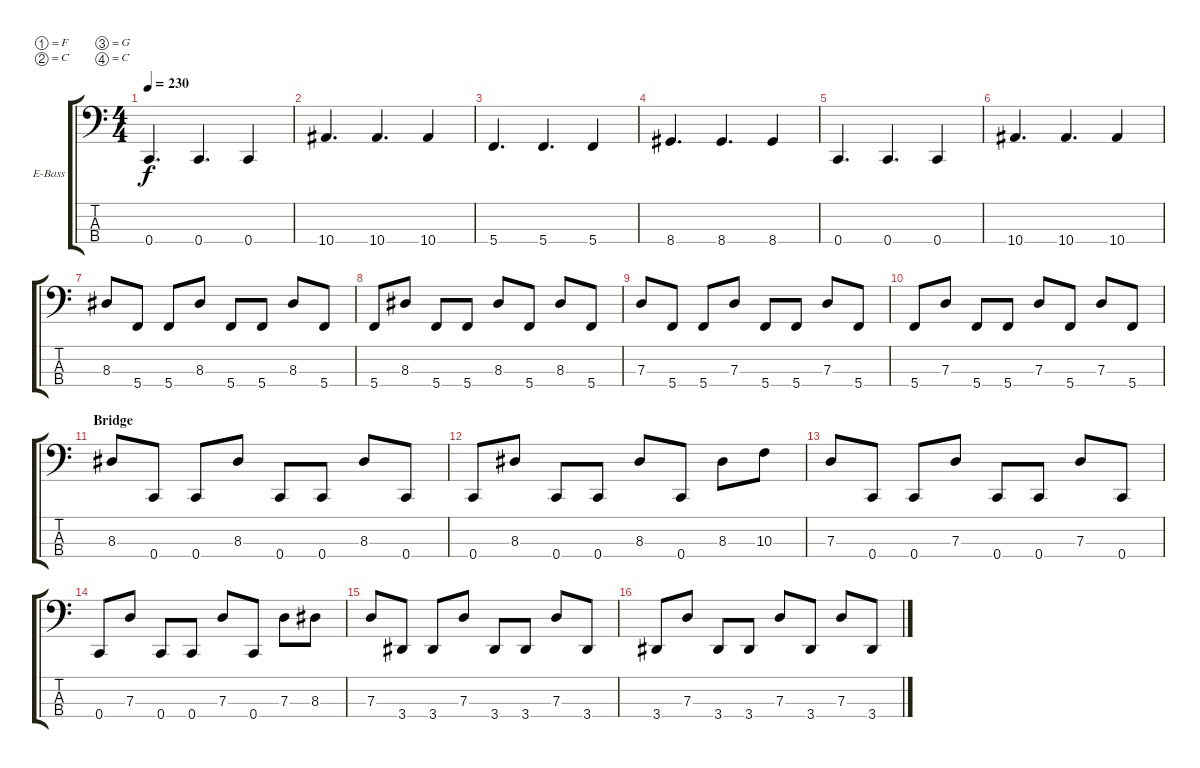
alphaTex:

\defaultSystemsLayout 4
\bracketExtendMode groupsimilarinstruments
\firstSystemTrackNameOrientation horizontal
\otherSystemsTrackNameOrientation horizontal
\track ("Electric Bass" "E-Bass") {instrument electricbassfinger}
\staff {score tabs}
\tuning (F2 C2 G1 C1)
\ts (4 4)
\tempo 230
\clef f4
\ks c
0.4.4{d dy f} 0.4.4{d} 0.4.4 |
10.4.4{d} 10.4.4{d} 10.4.4 |
5.4.4{d} 5.4.4{d} 5.4.4 |
8.4.4{d} 8.4.4{d} 8.4.4 |
0.4.4{d} 0.4.4{d} 0.4.4 |
10.4.4{d} 10.4.4{d} 10.4.4 |
8.3.8 5.4.8 5.4.8 8.3.8 5.4.8 5.4.8 8.3.8 5.4.8 |
5.4.8 8.3.8 5.4.8 5.4.8 8.3.8 5.4.8 8.3.8 5.4.8 |
7.3.8 5.4.8 5.4.8 7.3.8 5.4.8 5.4.8 7.3.8 5.4.8 |
5.4.8 7.3.8 5.4.8 5.4.8 7.3.8 5.4.8 7.3.8 5.4.8 |
\section ("" "Bridge")
8.3.8 0.4.8 0.4.8 8.3.8 0.4.8 0.4.8 8.3.8 0.4.8 |
0.4.8 8.3.8 0.4.8 0.4.8 8.3.8 0.4.8 8.3.8 10.3.8 |
7.3.8 0.4.8 0.4.8 7.3.8 0.4.8 0.4.8 7.3.8 0.4.8 |
0.4.8 7.3.8 0.4.8 0.4.8 7.3.8 0.4.8 7.3.8 8.3.8 |
7.3.8 3.4.8 3.4.8 7.3.8 3.4.8 3.4.8 7.3.8 3.4.8 |
3.4.8 7.3.8 3.4.8 3.4.8 7.3.8 3.4.8 7.3.8 3.4.8
